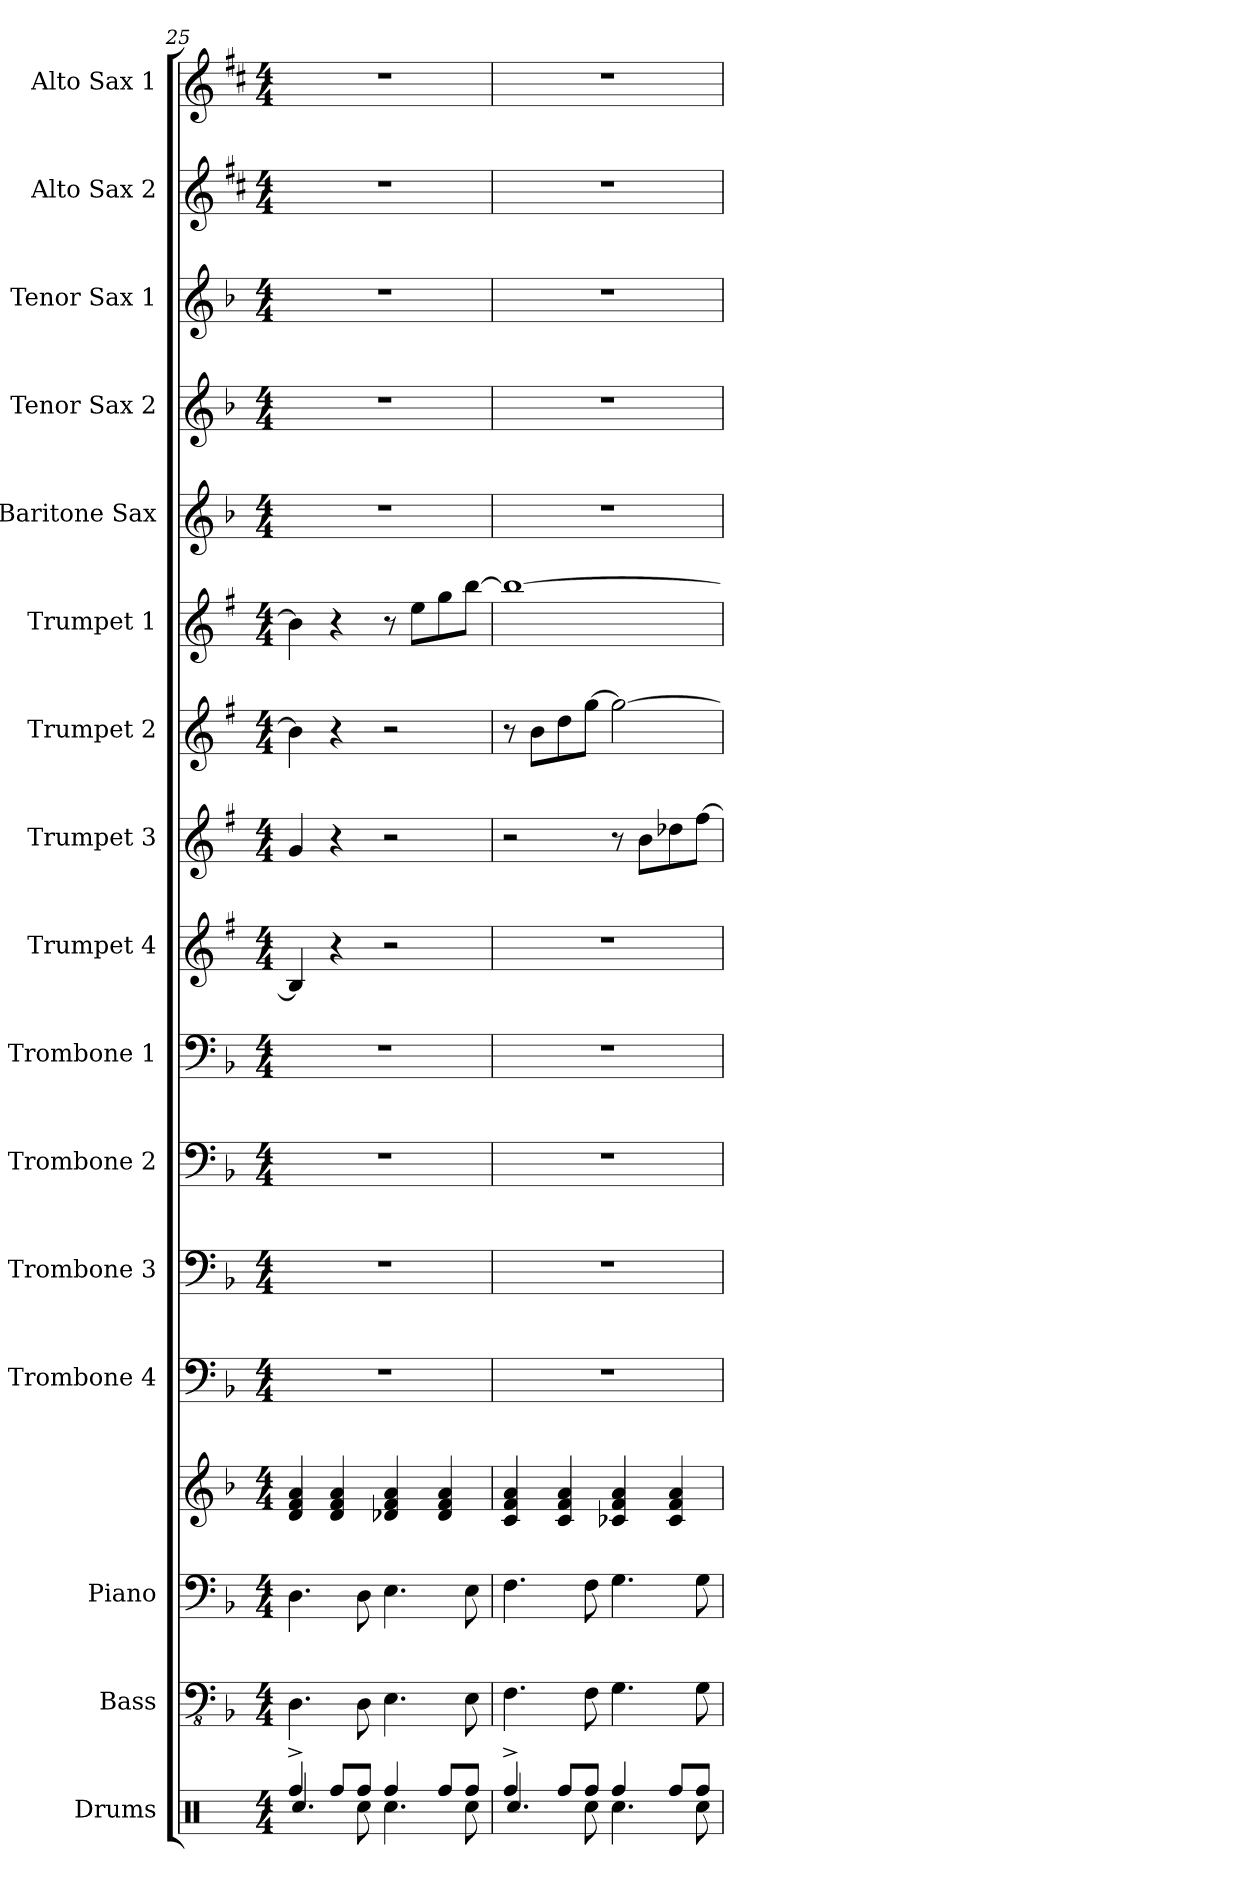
**kern	**kern	**kern	**kern	**kern	**kern	**kern	**kern	**kern	**kern	**kern	**kern	**kern	**kern	**kern	**kern	**kern
*part16	*part15	*part14	*part14	*part13	*part12	*part11	*part10	*part9	*part8	*part7	*part6	*part5	*part4	*part3	*part2	*part1
*staff17	*staff16	*staff15	*staff14	*staff13	*staff12	*staff11	*staff10	*staff9	*staff8	*staff7	*staff6	*staff5	*staff4	*staff3	*staff2	*staff1
*I"Drums	*I"Bass	*I"Piano	*	*I"Trombone 4	*I"Trombone 3	*I"Trombone 2	*I"Trombone 1	*I"Trumpet 4	*I"Trumpet 3	*I"Trumpet 2	*I"Trumpet 1	*I"Baritone Sax	*I"Tenor Sax 2	*I"Tenor Sax 1	*I"Alto Sax 2	*I"Alto Sax 1
*I'Drums	*I'Bass	*I'Piano	*	*I'Tbn. 4	*I'Tbn. 3	*I'Tbn. 2	*I'Tbn. 1	*I'Tpt. 4	*I'Tpt. 3	*I'Tpt. 2	*I'Tpt. 1	*I'Bari	*I'Tenor 2	*I'Tenor 1	*I'Alto 2	*I'Alto 1
*clefX	*clefFv4	*clefF4	*clefG2	*clefF4	*clefF4	*clefF4	*clefF4	*clefG2	*clefG2	*clefG2	*clefG2	*clefG2	*clefG2	*clefG2	*clefG2	*clefG2
*	*	*	*	*	*	*	*	*ITrd1c2	*ITrd1c2	*ITrd1c2	*ITrd1c2	*ITrd12c21	*ITrd8c14	*ITrd8c14	*ITrd5c9	*ITrd5c9
*k[]	*k[b-]	*k[b-]	*k[b-]	*k[b-]	*k[b-]	*k[b-]	*k[b-]	*k[b-]	*k[b-]	*k[b-]	*k[b-]	*k[b-]	*k[b-]	*k[b-]	*k[b-]	*k[b-]
*M4/4	*M4/4	*M4/4	*M4/4	*M4/4	*M4/4	*M4/4	*M4/4	*M4/4	*M4/4	*M4/4	*M4/4	*M4/4	*M4/4	*M4/4	*M4/4	*M4/4
=25	=25	=25	=25	=25	=25	=25	=25	=25	=25	=25	=25	=25	=25	=25	=25	=25
*^	*	*	*	*	*	*	*	*	*	*	*	*	*	*	*	*
4Rff^/	4.Rcc/	4.DD\	4.D\	4d/ 4f/ 4a/	1r	1r	1r	1r	4A/]	4f/	4a\]	4a\]	1r	1r	1r	1r	1r
8Rff/L	.	.	.	4d/ 4f/ 4a/	.	.	.	.	4r	4r	4r	4r	.	.	.	.	.
8Rff/J	8Rcc\	8DD\	8D\	.	.	.	.	.	.	.	.	.	.	.	.	.	.
4Rff/	4.Rcc\	4.EE\	4.E\	4d-X/ 4f/ 4a/	.	.	.	.	2r	2r	2r	8r	.	.	.	.	.
.	.	.	.	.	.	.	.	.	.	.	.	8dd\L	.	.	.	.	.
8Rff/L	.	.	.	4d-/ 4f/ 4a/	.	.	.	.	.	.	.	8ff\	.	.	.	.	.
8Rff/J	8Rcc\	8EE\	8E\	.	.	.	.	.	.	.	.	[8aa\J	.	.	.	.	.
=26	=26	=26	=26	=26	=26	=26	=26	=26	=26	=26	=26	=26	=26	=26	=26	=26	=26
4Rff^/	4.Rcc/	4.FF\	4.F\	4c/ 4f/ 4a/	1r	1r	1r	1r	1r	2r	8r	1aa_	1r	1r	1r	1r	1r
.	.	.	.	.	.	.	.	.	.	.	8a\L	.	.	.	.	.	.
8Rff/L	.	.	.	4c/ 4f/ 4a/	.	.	.	.	.	.	8cc\	.	.	.	.	.	.
8Rff/J	8Rcc\	8FF\	8F\	.	.	.	.	.	.	.	[8ff\J	.	.	.	.	.	.
4Rff/	4.Rcc\	4.GG\	4.G\	4c-X/ 4f/ 4a/	.	.	.	.	.	8r	2ff\_	.	.	.	.	.	.
.	.	.	.	.	.	.	.	.	.	8a\L	.	.	.	.	.	.	.
8Rff/L	.	.	.	4c-/ 4f/ 4a/	.	.	.	.	.	8cc-X\	.	.	.	.	.	.	.
8Rff/J	8Rcc\	8GG\	8G\	.	.	.	.	.	.	[8ee\J	.	.	.	.	.	.	.
*v	*v	*	*	*	*	*	*	*	*	*	*	*	*	*	*	*	*
=	=	=	=	=	=	=	=	=	=	=	=	=	=	=	=	=
*-	*-	*-	*-	*-	*-	*-	*-	*-	*-	*-	*-	*-	*-	*-	*-	*-
